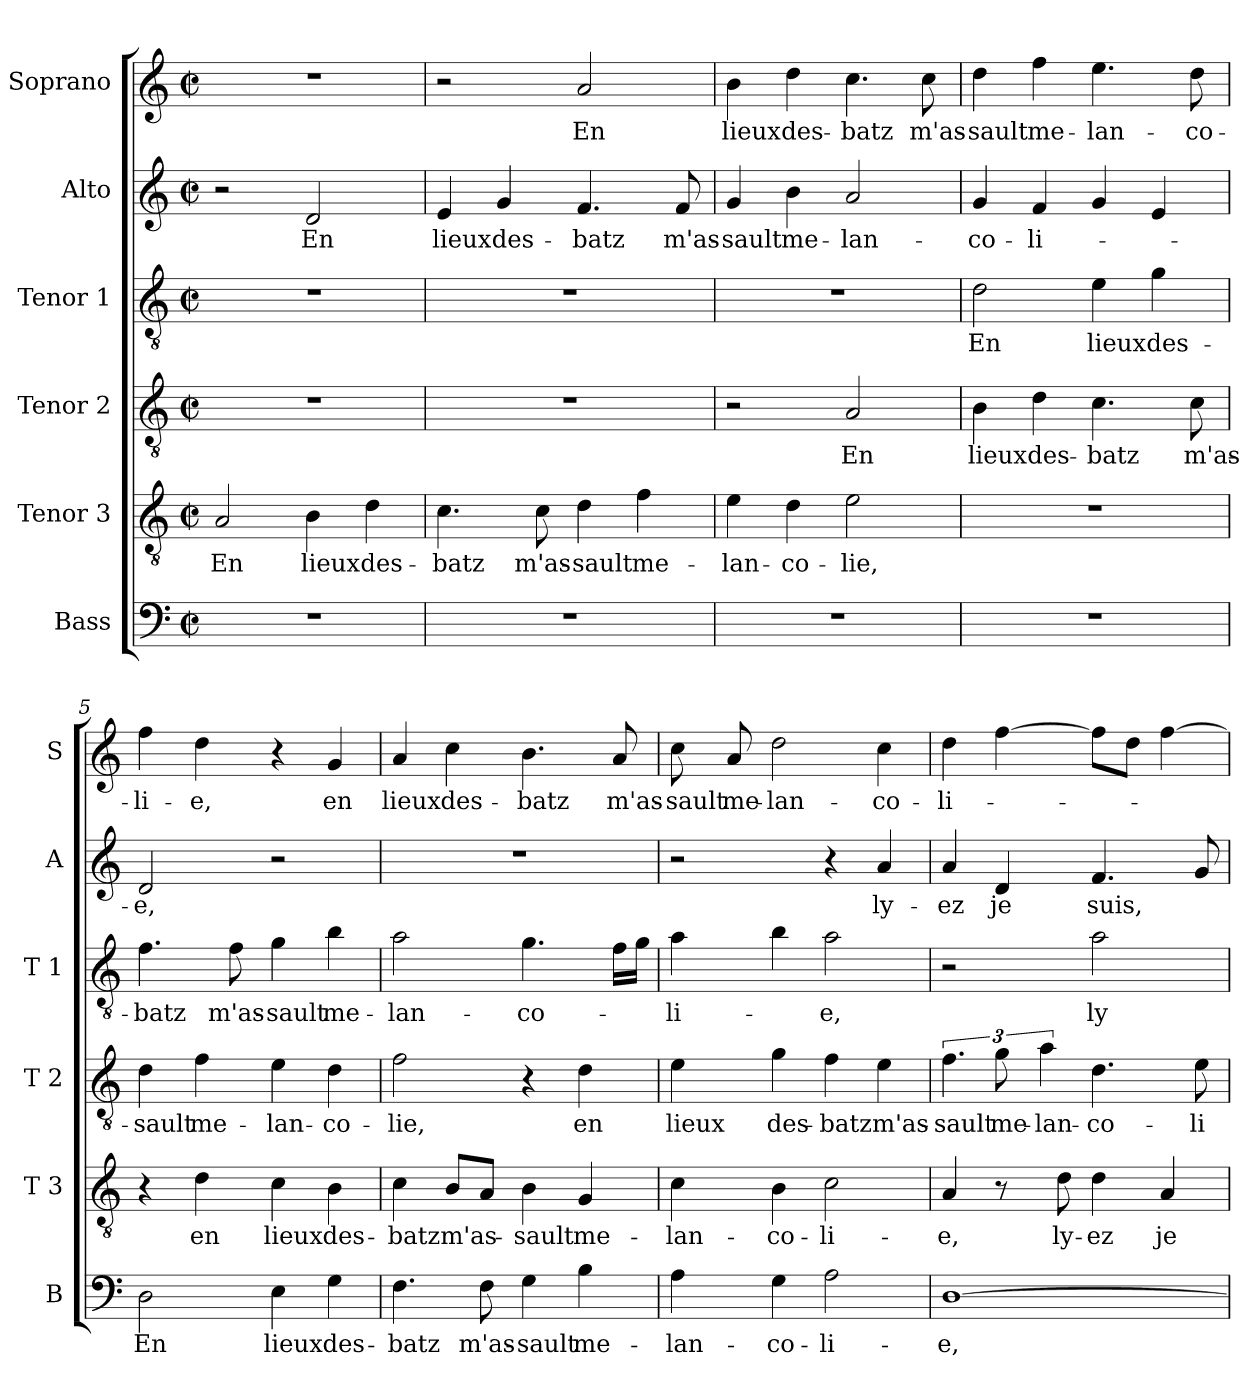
**kern	**text	**kern	**text	**kern	**text	**kern	**text	**kern	**text	**kern	**text
*part6	*part6	*part5	*part5	*part4	*part4	*part3	*part3	*part2	*part2	*part1	*part1
*staff6	*staff6	*staff5	*staff5	*staff4	*staff4	*staff3	*staff3	*staff2	*staff2	*staff1	*staff1
*I"Bass	*	*I"Tenor 3	*	*I"Tenor 2	*	*I"Tenor 1	*	*I"Alto	*	*I"Soprano	*
*I'B	*	*I'T 3	*	*I'T 2	*	*I'T 1	*	*I'A	*	*I'S	*
*clefF4	*	*clefGv2	*	*clefGv2	*	*clefGv2	*	*clefG2	*	*clefG2	*
*k[]	*	*k[]	*	*k[]	*	*k[]	*	*k[]	*	*k[]	*
*C:	*	*C:	*	*C:	*	*C:	*	*C:	*	*C:	*
*M2/2	*	*M2/2	*	*M2/2	*	*M2/2	*	*M2/2	*	*M2/2	*
*met(c|)	*	*met(c|)	*	*met(c|)	*	*met(c|)	*	*met(c|)	*	*met(c|)	*
=1	=1	=1	=1	=1	=1	=1	=1	=1	=1	=1	=1
1r	.	2A/	En	1r	.	1r	.	2r	.	1r	.
.	.	4B\	lieux	.	.	.	.	2d/	En	.	.
.	.	4d\	des-	.	.	.	.	.	.	.	.
=2	=2	=2	=2	=2	=2	=2	=2	=2	=2	=2	=2
1r	.	4.c\	-batz	1r	.	1r	.	4e/	lieux	2r	.
.	.	.	.	.	.	.	.	4g/	des-	.	.
.	.	8c\	m'as-	.	.	.	.	.	.	.	.
.	.	4d\	-sault	.	.	.	.	4.f/	-batz	2a/	En
.	.	4f\	me-	.	.	.	.	.	.	.	.
.	.	.	.	.	.	.	.	8f/	m'as-	.	.
=3	=3	=3	=3	=3	=3	=3	=3	=3	=3	=3	=3
1r	.	4e\	-lan-	2r	.	1r	.	4g/	-sault	4b\	lieux
.	.	4d\	-co-	.	.	.	.	4b\	me-	4dd\	des-
.	.	2e\	-lie,	2A/	En	.	.	2a/	-lan-	4.cc\	-batz
.	.	.	.	.	.	.	.	.	.	8cc\	m'as-
=4	=4	=4	=4	=4	=4	=4	=4	=4	=4	=4	=4
1r	.	1r	.	4B\	lieux	2d\	En	4g/	-co-	4dd\	-sault
.	.	.	.	4d\	des-	.	.	4f/	-li-	4ff\	me-
.	.	.	.	4.c\	-batz	4e\	lieux	4g/	.	4.ee\	-lan-
.	.	.	.	.	.	4g\	des-	4e/	.	.	.
.	.	.	.	8c\	m'as-	.	.	.	.	8dd\	-co-
=5	=5	=5	=5	=5	=5	=5	=5	=5	=5	=5	=5
2D\	En	4r	.	4d\	-sault	4.f\	-batz	2d/	-e,	4ff\	-li-
.	.	4d\	en	4f\	me-	.	.	.	.	4dd\	-e,
.	.	.	.	.	.	8f\	m'as-	.	.	.	.
4E\	lieux	4c\	lieux	4e\	-lan-	4g\	-sault	2r	.	4r	.
4G\	des-	4B\	des-	4d\	-co-	4b\	me-	.	.	4g/	en
!!LO:LB:g=z
=6	=6	=6	=6	=6	=6	=6	=6	=6	=6	=6	=6
4.F\	-batz	4c\	-batz	2f\	-lie,	2a\	-lan-	1r	.	4a/	lieux
.	.	8B/L	m'as-	.	.	.	.	.	.	4cc\	des-
8F\	m'as-	8A/J	.	.	.	.	.	.	.	.	.
4G\	-sault	4B\	-sault	4r	.	4.g\	-co-	.	.	4.b\	-batz
4B\	me-	4G/	me-	4d\	en	.	.	.	.	.	.
.	.	.	.	.	.	16f\LL	.	.	.	8a/	m'as-
.	.	.	.	.	.	16g\JJ	.	.	.	.	.
=7	=7	=7	=7	=7	=7	=7	=7	=7	=7	=7	=7
4A\	-lan-	4c\	-lan-	4e\	lieux	4a\	-li-	2r	.	8cc\	-sault
.	.	.	.	.	.	.	.	.	.	8a/	me-
4G\	-co-	4B\	-co-	4g\	des-	4b\	.	.	.	2dd\	-lan-
2A\	-li-	2c\	-li-	4f\	-batz	2a\	-e,	4r	.	.	.
.	.	.	.	4e\	m'as-	.	.	4a/	ly-	4cc\	-co-
=8	=8	=8	=8	=8	=8	=8	=8	=8	=8	=8	=8
[1D	-e,	4A/	-e,	6.f\	-sault	2r	.	4a/	-ez	4dd\	-li-
.	.	8r	.	12g\	me-	.	.	4d/	je	[4ff\	.
.	.	.	.	6a\	-lan-	.	.	.	.	.	.
.	.	8d\	ly-	.	.	.	.	.	.	.	.
.	.	4d\	-ez	4.d\	-co-	2a\	ly-	4.f/	suis,	8ff\L]	.
.	.	.	.	.	.	.	.	.	.	8dd\J	.
.	.	4A/	je	.	.	.	.	.	.	[4ff\	.
.	.	.	.	8e\	-li-	.	.	8g/	.	.	.
=	=	=	=	=	=	=	=	=	=	=	=
*-	*-	*-	*-	*-	*-	*-	*-	*-	*-	*-	*-
